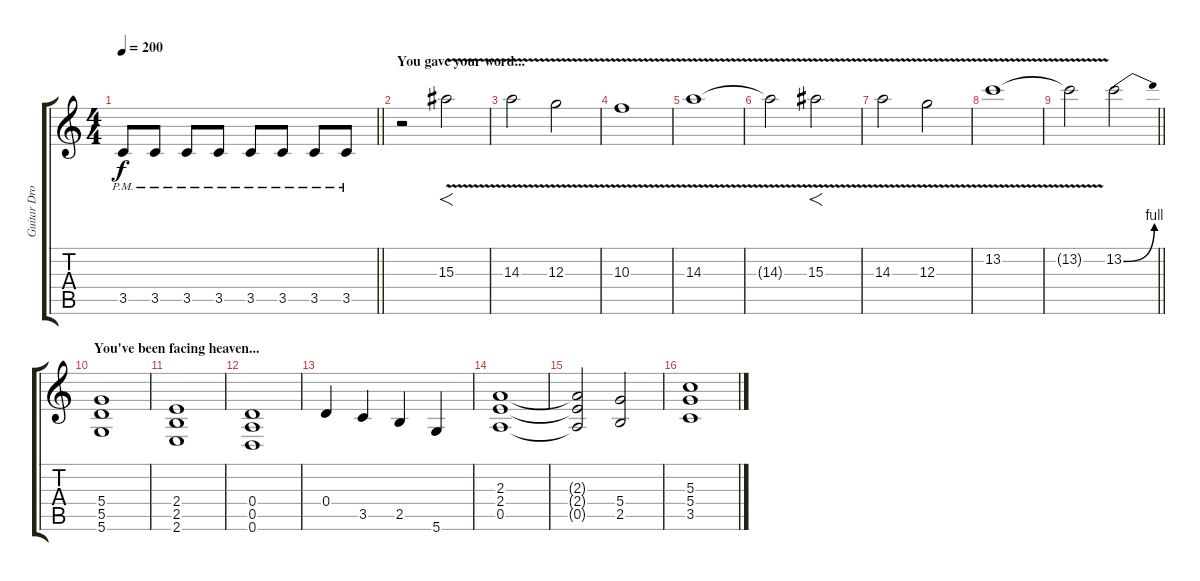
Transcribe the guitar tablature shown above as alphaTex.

\track ("Guitar DropD" "Guitar Dro") {instrument distortionguitar}
\staff {score tabs}
\tuning (E4 B3 G3 D3 A2 D2) {hide}
\ts (4 4)
\tempo 200
\clef g2
\barLineRight lightlight
\ks c
3.5{pm}.8{dy f} 3.5{pm}.8 3.5{pm}.8 3.5{pm}.8 3.5{pm}.8 3.5{pm}.8 3.5{pm}.8 3.5{pm}.8 |
\section ("" "You gave your word...")
r.2 15.3{v}.2{f} |
14.3{v}.2 12.3{v}.2 |
10.3{v}.1 |
14.3{v}.1 |
14.3{v t}.2 15.3{v}.2{f} |
14.3{v}.2 12.3{v}.2 |
13.2{v}.1 |
\barLineRight lightlight
13.2{t}.2 13.2{be (bend 0 0 60 4)}.2 |
\section ("" "You've been facing heaven...")
(5.4 5.5 5.6).1 |
(2.4 2.5 2.6).1 |
(0.4 0.5 0.6).1 |
0.4.4 3.5.4 2.5.4 5.6.4 |
(2.3 2.4 0.5).1 |
(2.3{t} 2.4{t} 0.5{t}).2 (5.4 2.5).2 |
(5.3 5.4 3.5).1
